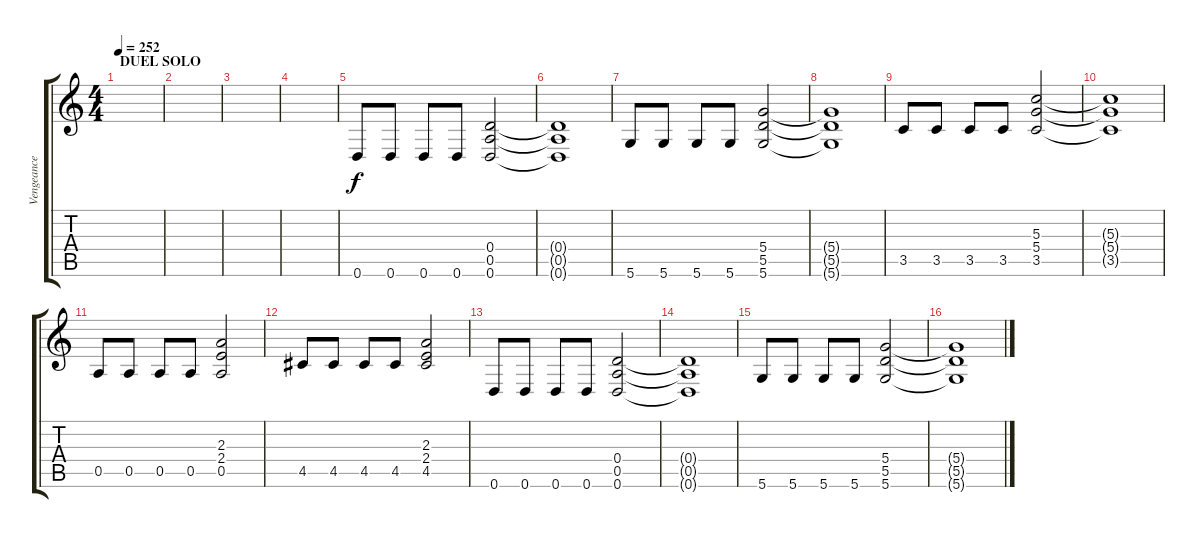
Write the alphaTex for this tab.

\track ("Vengeance extra" "Vengeance ") {instrument distortionguitar}
\staff {score tabs}
\tuning (E4 B3 G3 D3 A2 D2) {hide}
\ts (4 4)
\section ("" "DUEL SOLO")
\tempo 252
\clef g2
\ks c
|
|
|
|
0.6.8 0.6.8 0.6.8 0.6.8 (0.4 0.5 0.6).2 |
(0.4{t} 0.5{t} 0.6{t}).1 |
5.6.8 5.6.8 5.6.8 5.6.8 (5.4 5.5 5.6).2 |
(5.4{t} 5.5{t} 5.6{t}).1 |
3.5.8 3.5.8 3.5.8 3.5.8 (5.3 5.4 3.5).2 |
(5.3{t} 5.4{t} 3.5{t}).1 |
0.5.8 0.5.8 0.5.8 0.5.8 (2.3 2.4 0.5).2 |
4.5.8 4.5.8 4.5.8 4.5.8 (2.3 2.4 4.5).2 |
0.6.8 0.6.8 0.6.8 0.6.8 (0.4 0.5 0.6).2 |
(0.4{t} 0.5{t} 0.6{t}).1 |
5.6.8 5.6.8 5.6.8 5.6.8 (5.4 5.5 5.6).2 |
(5.4{t} 5.5{t} 5.6{t}).1
